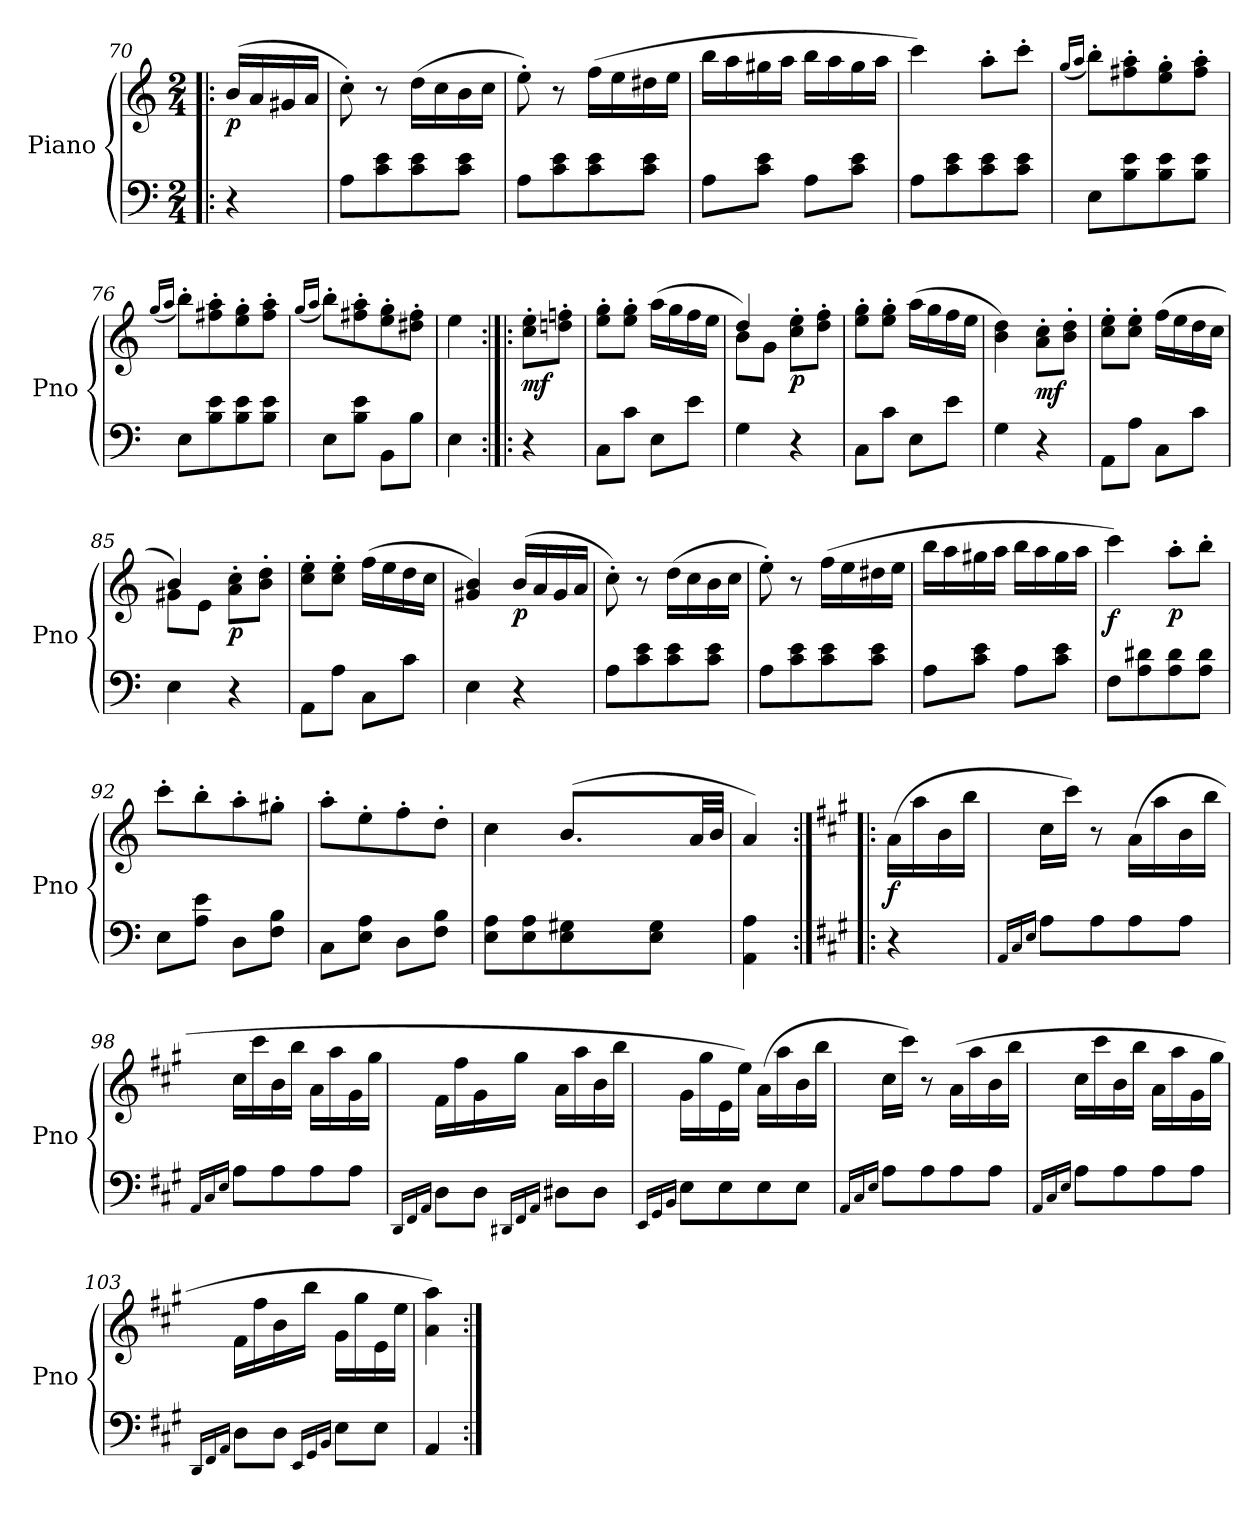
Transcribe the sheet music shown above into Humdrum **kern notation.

**kern	**kern	**dynam
*part1	*part1	*part1
*staff2	*staff1	*staff1/2
*I"Piano	*	*
*I'Pno	*	*
*clefF4	*clefG2	*
*k[]	*k[]	*
*M2/4	*M2/4	*
=70!|:	=70!|:	=70!|:
!	!	!LO:DY:b
4r	(16b/LL	p
.	16a/	.
.	16g#X/	.
.	16a/JJ	.
=71	=71	=71
8A\L	8cc'\)	.
8c\ 8e\	8r	.
8c\ 8e\	(16dd\LL	.
.	16cc\	.
8c\ 8e\J	16b\	.
.	16cc\JJ	.
=72	=72	=72
8A\L	8ee'\)	.
8c\ 8e\	8r	.
8c\ 8e\	(16ff\LL	.
.	16ee\	.
8c\ 8e\J	16dd#X\	.
.	16ee\JJ	.
!!LO:LB:g=z
=73	=73	=73
8A\L	16bb\LL	.
.	16aa\	.
8c\ 8e\J	16gg#X\	.
.	16aa\JJ	.
8A\L	16bb\LL	.
.	16aa\	.
8c\ 8e\J	16gg#\	.
.	16aa\JJ	.
=74	=74	=74
8A\L	4ccc\)	.
8c\ 8e\	.	.
8c\ 8e\	8aa'\L	.
8c\ 8e\J	8ccc'\J	.
=75	=75	=75
.	(16qgg/LL	.
.	16qaa/JJ	.
8E\L	8bb'\L)	.
8B\ 8e\	8ff#X\' 8aa\'	.
8B\ 8e\	8ee\' 8gg\'	.
8B\ 8e\J	8ff#\' 8aa\'J	.
=76	=76	=76
.	(16qgg/LL	.
.	16qaa/JJ	.
8E\L	8bb'\L)	.
8B\ 8e\	8ff#X\' 8aa\'	.
8B\ 8e\	8ee\' 8gg\'	.
8B\ 8e\J	8ff#\' 8aa\'J	.
=77	=77	=77
.	(16qgg/LL	.
.	16qaa/JJ	.
8E\L	8bb'\L)	.
8B\ 8e\J	8ff#X\' 8aa\'	.
8BB\L	8ee\' 8gg\'	.
8B\J	8dd#X\' 8ff#\'J	.
=78	=78	=78
4E\	4ee\	.
!!LO:LB:g=z
=79:|!|:	=79:|!|:	=79:|!|:
!	!	!LO:DY:b
4r	8cc\' 8ee\'L	mf
.	8ddn\' 8ffn\'J	.
=80	=80	=80
8C\L	8ee\' 8gg\'L	.
8c\J	8ee\' 8gg\'J	.
8E\L	(16aa\LL	.
.	16gg\	.
8e\J	16ff\	.
.	16ee\JJ	.
=81	=81	=81
*	*^	*
4G\	4dd/)	8b\L	.
.	.	8g\J	.
!	!	!	!LO:DY:b
4r	8cc\' 8ee\'L	4ryy	p
.	8dd\' 8ff\'J	.	.
*	*v	*v	*
=82	=82	=82
8C\L	8ee\' 8gg\'L	.
8c\J	8ee\' 8gg\'J	.
8E\L	(16aa\LL	.
.	16gg\	.
8e\J	16ff\	.
.	16ee\JJ	.
=83	=83	=83
4G\	4b\ 4dd\)	.
!	!	!LO:DY:b
4r	8a\' 8cc\'L	mf
.	8b\' 8dd\'J	.
=84	=84	=84
8AA\L	8cc\' 8ee\'L	.
8A\J	8cc\' 8ee\'J	.
8C\L	(16ff\LL	.
.	16ee\	.
8c\J	16dd\	.
.	16cc\JJ	.
=85	=85	=85
*	*^	*
4E\	4b/)	8g#X\L	.
.	.	8e\J	.
!	!	!	!LO:DY:b
4r	8a\' 8cc\'L	4ryy	p
.	8b\' 8dd\'J	.	.
*	*v	*v	*
!!LO:PB:g=z
=86	=86	=86
8AA\L	8cc\' 8ee\'L	.
8A\J	8cc\' 8ee\'J	.
8C\L	(16ff\LL	.
.	16ee\	.
8c\J	16dd\	.
.	16cc\JJ	.
=87	=87	=87
4E\	4g#X/ 4b/)	.
!	!	!LO:DY:b
4r	(16b/LL	p
.	16a/	.
.	16g#/	.
.	16a/JJ	.
=88	=88	=88
8A\L	8cc'\)	.
8c\ 8e\	8r	.
8c\ 8e\	(16dd\LL	.
.	16cc\	.
8c\ 8e\J	16b\	.
.	16cc\JJ	.
=89	=89	=89
8A\L	8ee'\)	.
8c\ 8e\	8r	.
8c\ 8e\	(16ff\LL	.
.	16ee\	.
8c\ 8e\J	16dd#X\	.
.	16ee\JJ	.
=90	=90	=90
!	!	!LO:DY:b
8A\L	16bb\LL	other-dynamics
.	16aa\	.
8c\ 8e\J	16gg#X\	.
.	16aa\JJ	.
8A\L	16bb\LL	.
.	16aa\	.
8c\ 8e\J	16gg#\	.
.	16aa\JJ	.
!!LO:LB:g=z
=91	=91	=91
!	!	!LO:DY:b
8F\L	4ccc\)	f
8A\ 8d#X\	.	.
!	!	!LO:DY:b
8A\ 8d#\	8aa'\L	p
8A\ 8d#\J	8bb'\J	.
=92	=92	=92
8E\L	8ccc'\L	.
8A\ 8e\J	8bb'\	.
8D\L	8aa'\	.
8F\ 8B\J	8gg#X'\J	.
=93	=93	=93
8C\L	8aa'\L	.
8E\ 8A\J	8ee'\	.
8D\L	8ff'\	.
8F\ 8B\J	8dd'\J	.
=94	=94	=94
*	*^	*
8E\ 8A\L	4cc\	4ryy	.
8E\ 8A\	.	.	.
8E\ 8G#X\	(8.b/L	32cc!yy	.
.	.	32b!yy	.
.	.	32cc!yy	.
.	.	32b!yy	.
8E\ 8G#\J	.	32cc!yy	.
.	.	32b!yy	.
.	32a/LL	16ryy	.
.	32b/JJJ	.	.
*	*v	*v	*
=95	=95	=95
4AA\ 4A\	4a/)	.
=96:|!|:	=96:|!|:	=96:|!|:
*k[f#c#g#]	*k[f#c#g#]	*
!	!	!LO:DY:b
4r	(16a\LL	f
.	16aa\	.
.	16b\	.
.	16bb\JJ	.
!!LO:LB:g=z
=97	=97	=97
16qAA/LL	.	.
16qC#/	.	.
16qE/JJ	.	.
8A\L	16cc#\LL	.
.	16ccc#\JJ)	.
8A\	8r	.
8A\	(16a\LL	.
.	16aa\	.
8A\J	16b\	.
.	16bb\JJ	.
=98	=98	=98
16qAA/LL	.	.
16qC#/	.	.
16qE/JJ	.	.
8A\L	16cc#\LL	.
.	16ccc#\	.
8A\	16b\	.
.	16bb\JJ	.
8A\	16a\LL	.
.	16aa\	.
8A\J	16g#\	.
.	16gg#\JJ	.
=99	=99	=99
16qDD/LL	.	.
16qFF#/	.	.
16qAA/JJ	.	.
8D\L	16f#\LL	.
.	16ff#\	.
8D\J	16g#\	.
.	16gg#\JJ	.
16qDD#X/LL	.	.
16qFF#/	.	.
16qAA/JJ	.	.
8D#X\L	16a\LL	.
.	16aa\	.
8D#\J	16b\	.
.	16bb\JJ	.
!!LO:LB:g=z
=100	=100	=100
16qEE/LL	.	.
16qGG#/	.	.
16qBB/JJ	.	.
8E\L	16g#\LL	.
.	16gg#\	.
8E\	16e\	.
.	16ee\JJ)	.
8E\	(16a\LL	.
.	16aa\	.
8E\J	16b\	.
.	16bb\JJ	.
=101	=101	=101
16qAA/LL	.	.
16qC#/	.	.
16qE/JJ	.	.
8A\L	16cc#\LL	.
.	16ccc#\JJ)	.
8A\	8r	.
8A\	(16a\LL	.
.	16aa\	.
8A\J	16b\	.
.	16bb\JJ	.
=102	=102	=102
16qAA/LL	.	.
16qC#/	.	.
16qE/JJ	.	.
8A\L	16cc#\LL	.
.	16ccc#\	.
8A\	16b\	.
.	16bb\JJ	.
8A\	16a\LL	.
.	16aa\	.
8A\J	16g#\	.
.	16gg#\JJ	.
!!LO:LB:g=z
=103	=103	=103
16qDD/LL	.	.
16qFF#/	.	.
16qAA/JJ	.	.
8D\L	16f#\LL	.
.	16ff#\	.
8D\J	16b\	.
.	16bb\JJ	.
16qEE/LL	.	.
16qGG#/	.	.
16qBB/JJ	.	.
8E\L	16g#\LL	.
.	16gg#\	.
8E\J	16e\	.
.	16ee\JJ	.
=104	=104	=104
4AA/	4a\ 4aa\)	.
=:|!	=:|!	=:|!
*-	*-	*-
